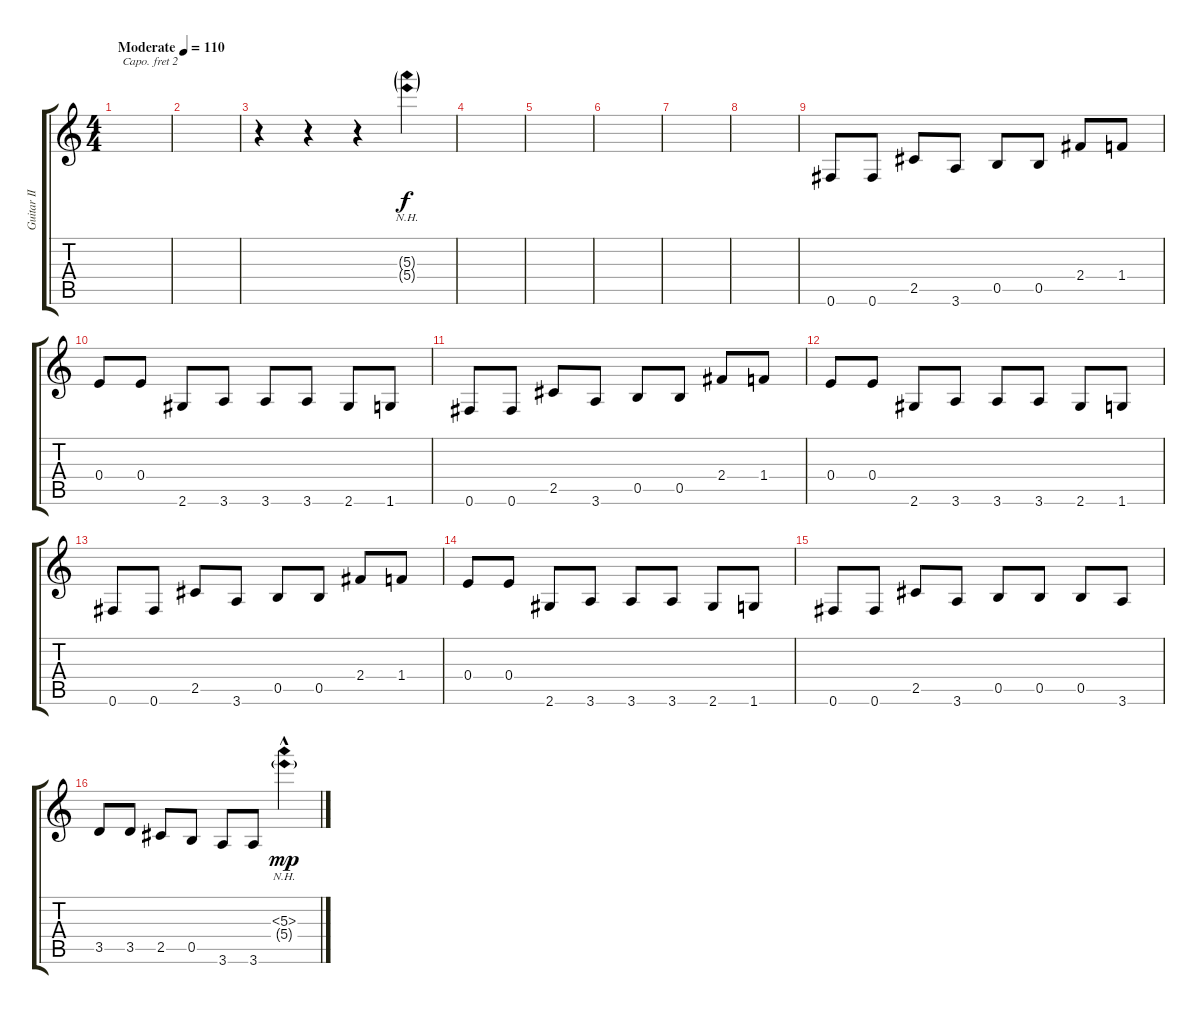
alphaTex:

\track ("Guitar II" "Guitar II") {instrument electricguitarclean}
\staff {score tabs}
\capo 2
\tuning (E4 B3 G3 D3 A2 E2) {hide}
\ts (4 4)
\tempo (110 "Moderate")
\clef g2
\ks c
|
|
r.4 r.4 r.4 (5.3{nh g} 5.4{nh g}).4 |
|
|
|
|
|
0.6.8{dy f} 0.6.8 2.5.8 3.6.8 0.5.8 0.5.8 2.4.8 1.4.8 |
0.4.8 0.4.8 2.6.8 3.6.8 3.6.8 3.6.8 2.6.8 1.6.8 |
0.6.8 0.6.8 2.5.8 3.6.8 0.5.8 0.5.8 2.4.8 1.4.8 |
0.4.8 0.4.8 2.6.8 3.6.8 3.6.8 3.6.8 2.6.8 1.6.8 |
0.6.8 0.6.8 2.5.8 3.6.8 0.5.8 0.5.8 2.4.8 1.4.8 |
0.4.8 0.4.8 2.6.8 3.6.8 3.6.8 3.6.8 2.6.8 1.6.8 |
0.6.8 0.6.8 2.5.8 3.6.8 0.5.8 0.5.8 0.5.8 3.6.8 |
3.5.8 3.5.8 2.5.8 0.5.8 3.6.8 3.6.8 (5.3{nh hac} 5.4{nh g}).4{dy mp}
